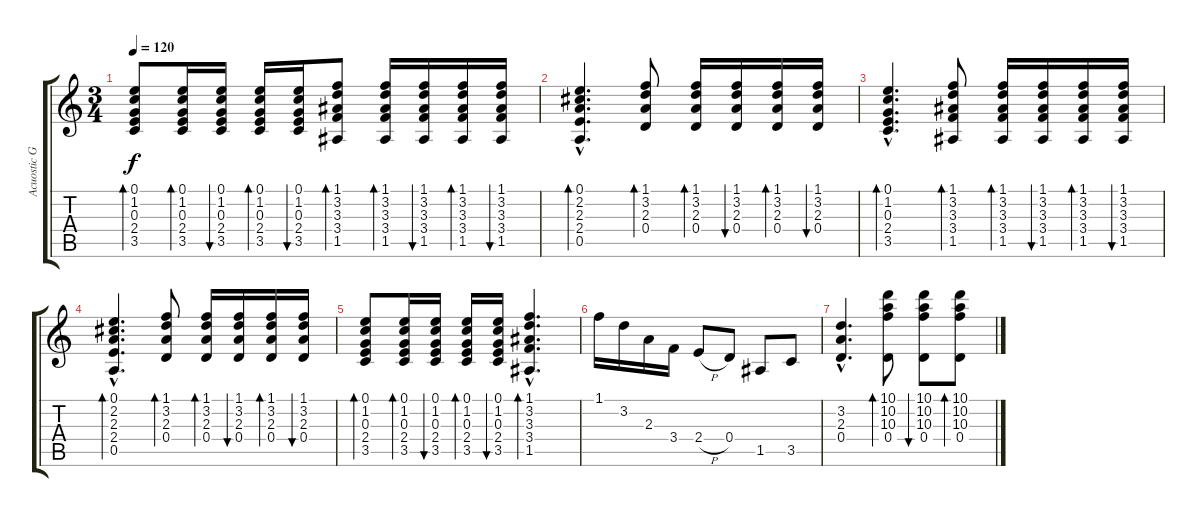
\track ("Acuostic Guitar" "Acuostic G") {instrument acousticguitarsteel}
\staff {score tabs}
\tuning (E4 B3 G3 D3 A2 E2) {hide}
\ts (3 4)
\tempo 120
\clef g2
\ks c
(0.1 1.2 0.3 2.4 3.5).8{bd 120 dy f} (0.1 1.2 0.3 2.4 3.5).16{bd 120} (0.1 1.2 0.3 2.4 3.5).16{bu 60} (0.1 1.2 0.3 2.4 3.5).16{bd 60} (0.1 1.2 0.3 2.4 3.5).16{bu 60} (1.1 3.2 3.3 3.4 1.5).8{bd 60} (1.1 3.2 3.3 3.4 1.5).16{bd 120} (1.1 3.2 3.3 3.4 1.5).16{bu 60} (1.1 3.2 3.3 3.4 1.5).16{bd 60} (1.1 3.2 3.3 3.4 1.5).16{bu 60} |
(0.1{hac} 2.2{hac} 2.3{hac} 2.4{hac} 0.5{hac}).4{d bd 120} (1.1 3.2 2.3 0.4).8{bd 60} (1.1 3.2 2.3 0.4).16{bd 120} (1.1 3.2 2.3 0.4).16{bu 60} (1.1 3.2 2.3 0.4).16{bd 60} (1.1 3.2 2.3 0.4).16{bu 60} |
(0.1{hac} 1.2{hac} 0.3{hac} 2.4{hac} 3.5{hac}).4{d bd 120} (1.1 3.2 3.3 3.4 1.5).8{bd 60} (1.1 3.2 3.3 3.4 1.5).16{bd 120} (1.1 3.2 3.3 3.4 1.5).16{bu 60} (1.1 3.2 3.3 3.4 1.5).16{bd 60} (1.1 3.2 3.3 3.4 1.5).16{bu 60} |
(0.1{hac} 2.2{hac} 2.3{hac} 2.4{hac} 0.5{hac}).4{d bd 120} (1.1 3.2 2.3 0.4).8{bd 60} (1.1 3.2 2.3 0.4).16{bd 120} (1.1 3.2 2.3 0.4).16{bu 60} (1.1 3.2 2.3 0.4).16{bd 60} (1.1 3.2 2.3 0.4).16{bu 60} |
(0.1 1.2 0.3 2.4 3.5).8{bd 120} (0.1 1.2 0.3 2.4 3.5).16{bd 120} (0.1 1.2 0.3 2.4 3.5).16{bu 60} (0.1 1.2 0.3 2.4 3.5).16{bd 60} (0.1 1.2 0.3 2.4 3.5).16{bu 60} (1.1{hac} 3.2{hac} 3.3{hac} 3.4{hac} 1.5{hac}).4{d bd 60} |
1.1.16 3.2.16 2.3.16 3.4.16 2.4{h}.8 0.4.8 1.5.8 3.5.8 |
(3.2{hac} 2.3{hac} 0.4{hac}).4{d} (10.1 10.2 10.3 0.4).8{bd 120} (10.1 10.2 10.3 0.4).8{bu 60} (10.1 10.2 10.3 0.4).8{bd 60}
